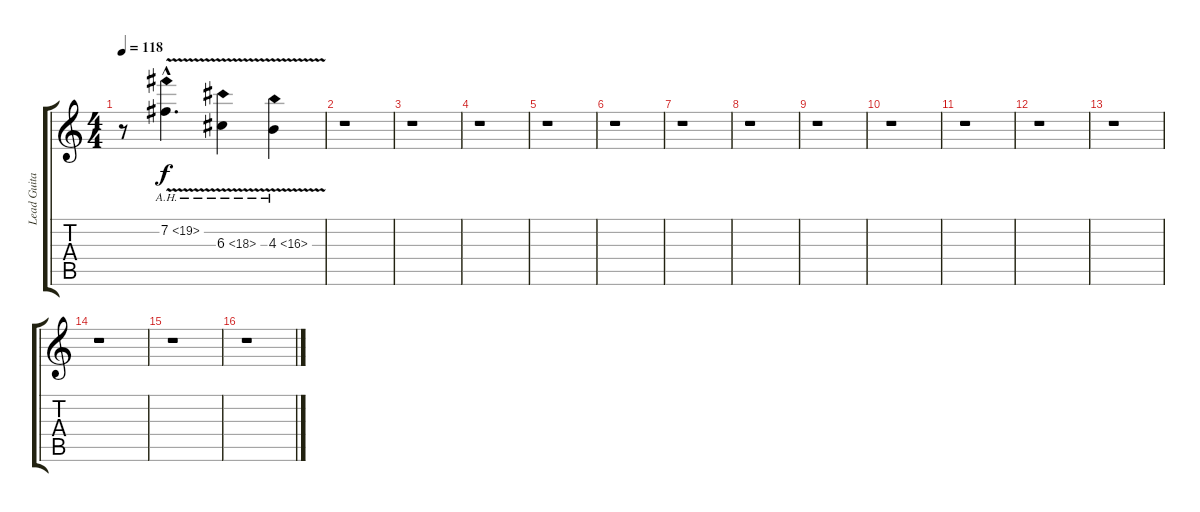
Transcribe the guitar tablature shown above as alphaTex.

\track ("Lead Guitar 1" "Lead Guita") {instrument overdrivenguitar}
\staff {score tabs}
\tuning (E4 B3 G3 D3 A2 E2) {hide}
\ts (4 4)
\tempo 118
\clef g2
\ks c
r.8{dy f} 7.2{ah 12 v hac}.4{d} 6.3{ah 12 v}.4 4.3{ah 12 v}.4 |
r.1 |
r.1 |
r.1 |
r.1 |
r.1 |
r.1 |
r.1 |
r.1 |
r.1 |
r.1 |
r.1 |
r.1 |
r.1 |
r.1 |
r.1
